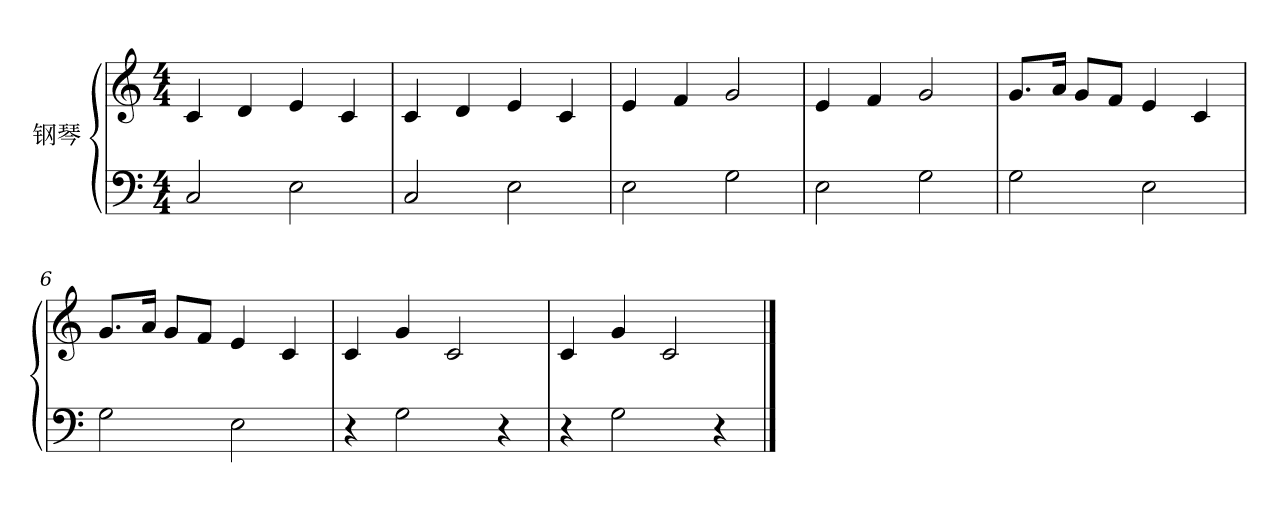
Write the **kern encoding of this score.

**kern	**kern
*part1	*part1
*staff2	*staff1
*I"钢琴	*
*clefF4	*clefG2
*k[]	*k[]
*M4/4	*M4/4
*MM120	*MM120
=1	=1
2C/	4c/
.	4d/
2E\	4e/
.	4c/
=2	=2
2C/	4c/
.	4d/
2E\	4e/
.	4c/
=3	=3
2E\	4e/
.	4f/
2G\	2g/
=4	=4
2E\	4e/
.	4f/
2G\	2g/
=5	=5
2G\	8.g/L
.	16a/Jk
.	8g/L
.	8f/J
2E\	4e/
.	4c/
=6	=6
2G\	8.g/L
.	16a/Jk
.	8g/L
.	8f/J
2E\	4e/
.	4c/
=7	=7
4r	4c/
2G\	4g/
.	2c/
4r	.
!!LO:LB:g=z
=8	=8
4r	4c/
2G\	4g/
.	2c/
4r	.
==	==
*-	*-
